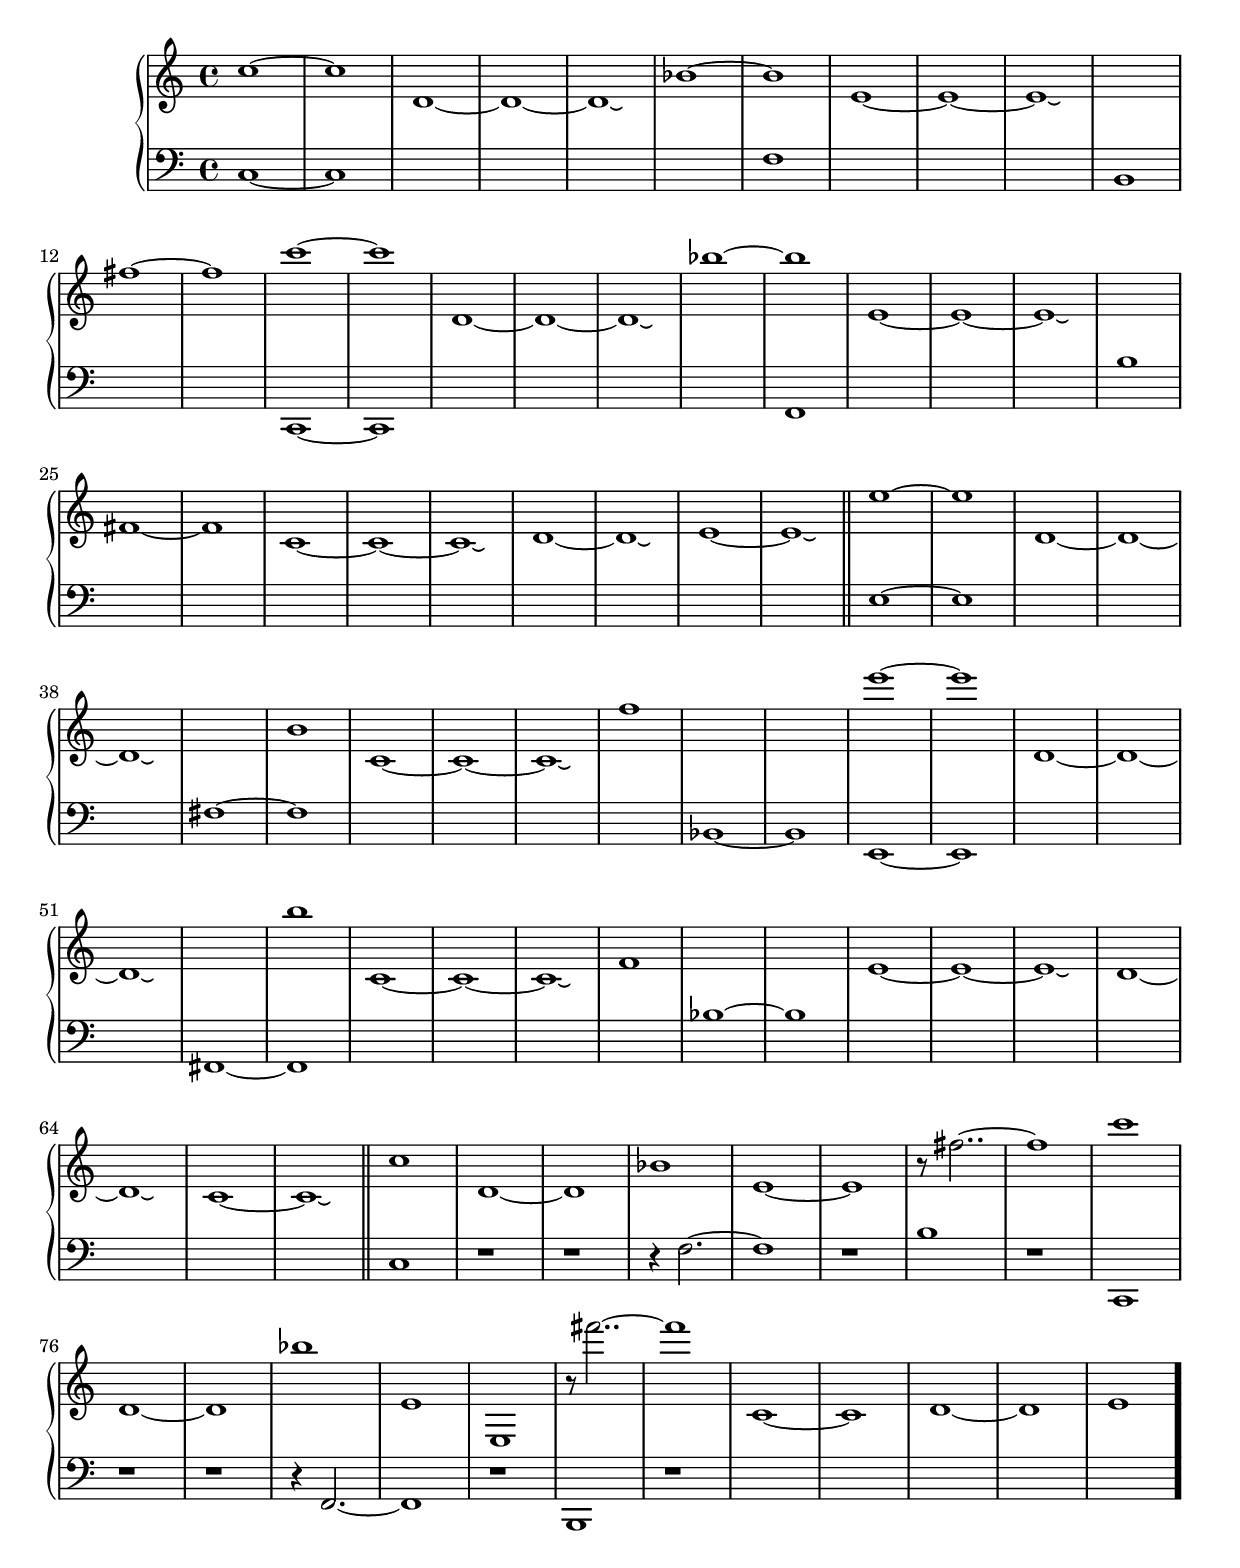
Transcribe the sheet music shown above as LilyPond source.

\version "2.18.2"

% Justice - Zachary Viet Pine
% Solo Piano
% New Draft March 16, 2016

hOne = {
	d8( f a c d e g e d c a f) |
}

hTwo = {
	e8( g b c d e g e d c b g) |
}

AWhoKnows = {
	\time 12/8

	\relative c'' {
		c1.~ | c1. \laissezVibrer | r1. | r1. | 
	} % Introduce the Tonic 4mm

	\bar "||"

	\repeat unfold 2 {
		\autochange
		\relative c {
			\repeat unfold 2 {
				d8\( f a c d e g e d c a f)   |
				d8(  f a c d e g e d c a f\)) |
			}
	
			\repeat unfold 2 {
				e8\(( g b c d e g e d c b g)   |
				e8(   g b c d e g e d c b g\)) |
			}
		}
	} % Proportion of one Subsection of which there will be Five in AOne 20mm

	\bar "||"

	\repeat unfold 2 <<
		\new Voice {
			\autochange
			\relative c {
				\stemUp
				\repeat unfold 2 {
					d8 f a c \stemDown d e g e d c \stemUp a f |
					d8 f a c \stemDown d e g e d c \stemUp a f |
				}
		
				\repeat unfold 2 {
					e8 g b c \stemDown d e g e d c \stemUp b g |
					e8 g b c \stemDown d e g e d c \stemUp b g |
				}
			}
		}

		\new Voice {
			\voiceTwo 
			\relative c {
				\repeat unfold 4 {
					c1.~ | c |
				}
			}
		}	
	>> % Second Portion of AOne 36
	
	\bar "||"

	\repeat unfold 2 <<
		\new Voice {
			\autochange
			\relative c {
				\stemUp
				\repeat unfold 2 {
					d8 f a c \stemDown d e g e d c \stemUp a f |
					d8 f a c \stemDown d e g e d c \stemUp a f |
				}
		
				\repeat unfold 2 {
					e8 g b c \stemDown d e g e d c \stemUp b g |
					e8 g b c \stemDown d e g e d c \stemUp b g |
				}
			}
		}

		\new Voice {
			\voiceTwo
			\relative c {
				\repeat unfold 4 {
					c1. | c |
				}
			}
		}
		
		\new Voice {
			\change Staff = "up"
			\stemUp
			\relative c'' {
				{
					r2. bes | r bes | r bes | r bes |
					r   b   | r b   | r b   | r b   |
				}
			}
		}
	>> % Third Portion of AOne 52
	
	\bar "||"

	\repeat unfold 2 <<
		\relative c {
			\repeat unfold 4 {
				\hOne
			}
	
			\repeat unfold 4 {
				\hTwo
			}
		}

		\relative c {
			\repeat unfold 4 {
				c1. | c |
			}
		}
		
		\relative c'' {
			{
				r2. bes | r f'  | r bes,| r f'  |
				r   b,  | r fis'| r b,  | r fis'|
			}
		}
	>> % Third Portion of AOne 68

	\bar "||"
}


% Form is Compound Ternary 
% AABBA CCDDC ABA

AOne = {
	\time 4/4

	\absolute
	<<
		\new Voice {
		\change Staff = "up"
			c''1~ | c''   | d'~ | d'~| d'\laissezVibrer | %1-5
			bes'~ | bes'  | e'~ | e'~| e'\laissezVibrer | %6-10
			s     | fis''~|fis''|	                      %11-13
		}

		\new Voice {
		\change Staff = "down"
			c1~   | c     | s   | s  | s               | %14-18
			s     | f     | s   | s  | s               | %19-22
			b,    | s     | s   |                        %23-26
		}
	>>	

	<<
		\new Voice {
		\change Staff = "up"
			c'''1~| c'''  | d'~ | d'~| d'\laissezVibrer|
			bes''~| bes'' | e'~ | e'~| e'\laissezVibrer|
			s     | fis'~ | fis'|	
		}

		\new Voice {
		\change Staff = "down"
			c,1~  | c,    | s   | s  | s               |
			s     | f,    | s   | s  | s               |
			b     | s     | s   |
		}
	>>

	<<
		\new Voice {
		\change Staff = "up"
			c'~   | c'~   | c'\laissezVibrer| %27-29
			d'~   | d'\laissezVibrer |        %30-31
			e'~   | e'\laissezVibrer |        %32-33
		}
	>>
	
	\bar "||" % End Measures 1-33

	%Reflect across Middle D

	<<
		\new Voice {
		\change Staff = "down"
			e1~   | e     | s   | s  | s               |
			fis~  | fis   | s   | s  | s               |
			s     | bes,~ | bes,|	
		}

		\new Voice {
		\change Staff = "up"
			e''1~ | e''   | d'~ | d'~| d'\laissezVibrer|
			s     | b'    | c'~ | c'~| c'\laissezVibrer|
			f''   | s     | s   |
		}
	>>	
	
	<<
		\new Voice {
		\change Staff = "down"
			e,1~  | e,    | s   | s  | s               |
			fis,~ | fis,  | s   | s  | s               | 
			s     | bes~  | bes |	
		}

		\new Voice {
		\change Staff = "up"
			e'''1~| e'''  | d'~ | d'~| d'\laissezVibrer|
			s     | b''   | c'~ | c'~| c'\laissezVibrer|
			f'    | s     | s   |
		}
	>>

	<<
		\new Voice {
		\change Staff = "up"
			e'~   | e'~   | e'\laissezVibrer|
			d'~   | d'\laissezVibrer |
			c'~   | c'\laissezVibrer |
		}
	>>

	\bar "||" %End Measures 34-66
	
	<<	
		\new Voice {
		\change Staff = "up"
			c''~ | d'~  | d'  |     %67-69
			bes' | e'~  | e'  |     %70-72
			r8 fis''2..~|fis''1|    %73-74

			c'''~| d'~  | d'  |     %75-77
			bes''| e'~  | e   |     %78-80 
			r8 fis'''2..~|fis'''1|  %81-82

			c'~   | c'~ |           %83-84
			d'~   | d'  |           %85-86
			e'    |                 %87

		}
		\new Voice {
		\change Staff = "down"
			c1   | r    | r   |
			r4 f2.~|f1  | r   |
			b    | r    |
	
			c,1  | r    | r   |
			r4 f,2.~|f,1| r   |
			b,,  | r    |
		}
	>>
	
	\bar "." %End measures 67-87
}

\score {
	\new PianoStaff <<
		\new Staff = "up" {
			\clef "treble"
			\AOne	
		}

		\new Staff = "down" {
			\clef "bass"
			s1*87
		}
	>>
}
